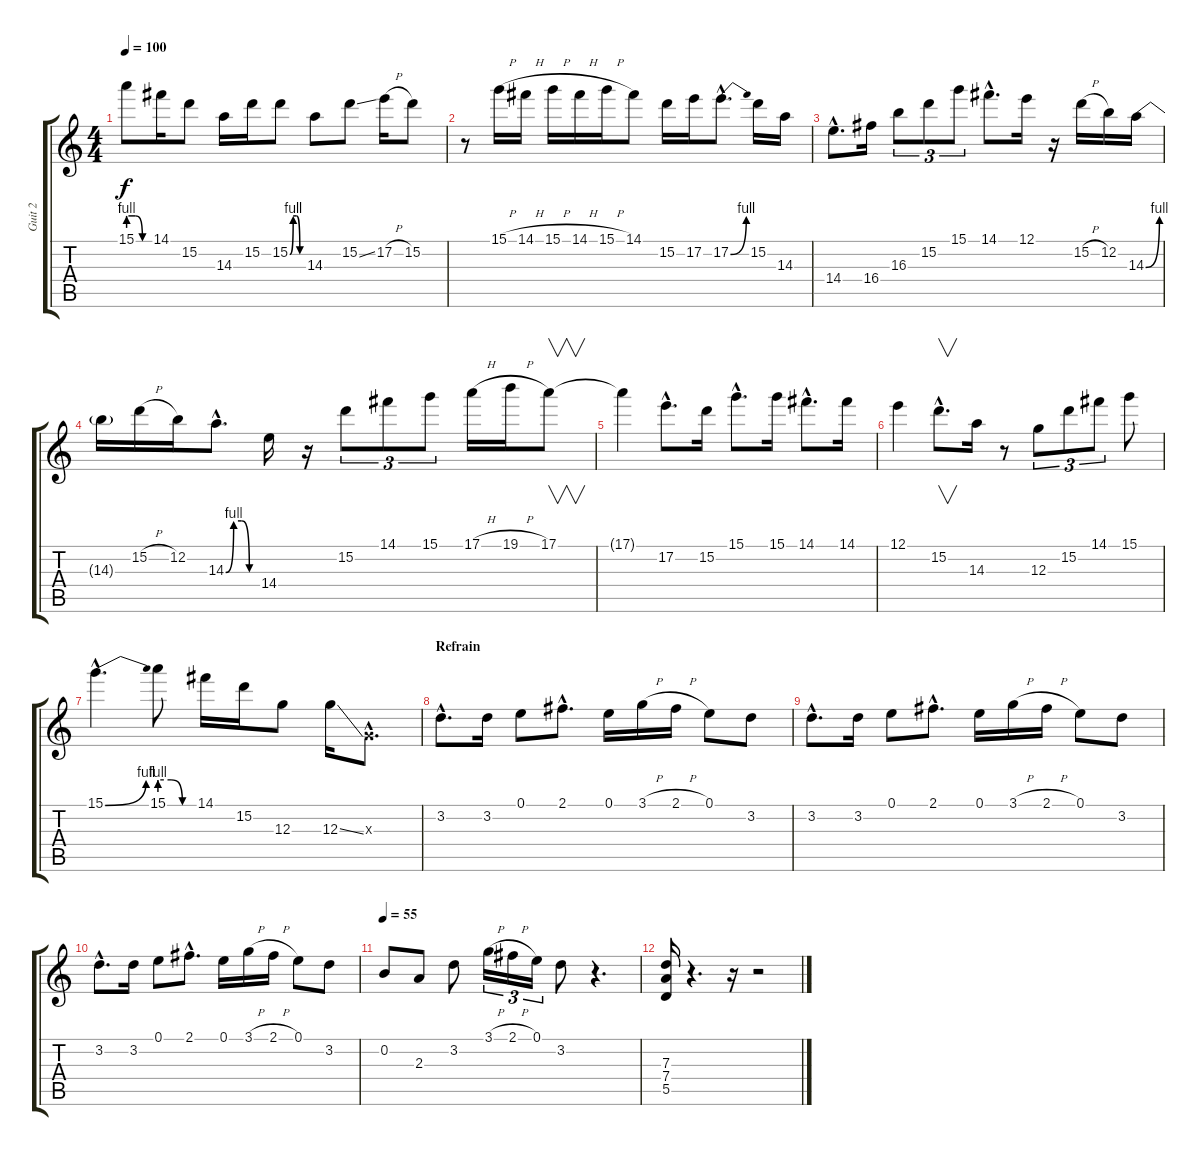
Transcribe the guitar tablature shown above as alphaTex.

\track ("Guit 2" "Guit 2") {instrument overdrivenguitar}
\staff {score tabs}
\tuning (E4 B3 G3 D3 A2 E2) {hide}
\ts (4 4)
\tempo 100
\clef g2
\ks c
15.1{be (custom 0 4 20 4 40 0 60 0)}.8{dy f} 14.1.16 15.2.8 14.3.16 15.2.16 15.2{be (custom 0 0 15 4 30 4 45 0 60 0)}.8 14.3.8 15.2{ss}.8 17.2{h}.16 15.2.8 |
r.8 15.1{h}.16 14.1{h}.16 15.1{h}.16 14.1{h}.16 15.1{h}.16 14.1.8 15.2.16 17.2.16 17.2{be (bend 0 0 60 4) hac}.8{d} 15.2.16 14.3.16 |
14.4{hac}.8{d} 16.4.16 16.3.8{tu (3 2)} 15.2.8{tu (3 2)} 15.1.8{tu (3 2)} 14.1{hac}.8{d} 12.1.16 r.16 15.2{h}.16 12.2.16 14.3{be (bend 0 0 60 4)}.16 |
14.3{t}.16 15.2{h}.16 12.2.16 14.3{be (custom 0 0 15 4 30 4 45 0 60 0) hac}.8{d} 14.4.16 r.16 15.2.8{tu (3 2)} 14.1.8{tu (3 2)} 15.1.8{tu (3 2)} 17.1{h}.16 19.1{h}.16 17.1.8{v} |
17.1{t}.4 17.2{hac}.8{d} 15.2.16 15.1{hac}.8{d} 15.1.16 14.1{hac}.8{d} 14.1.16 |
12.1.4 15.2{hac}.8{v d} 14.3.16 r.8 12.3.8{tu (3 2)} 15.2.8{tu (3 2)} 14.1.8{tu (3 2)} 15.1.8 |
15.1{be (bend 0 0 60 4) hac}.4{d} 15.1{be (custom 0 4 20 4 40 0 60 0)}.8 14.1.16 15.2.16 12.3.8 12.3{ss}.16 0.3{hac x}.8{d} |
\section ("" "Refrain")
3.2{hac}.8{d volume 16} 3.2.16 0.1.8 2.1{hac}.8{d} 0.1.16 3.1{h}.16 2.1{h}.16 0.1.8 3.2.8 |
3.2{hac}.8{d instrument overdrivenguitar} 3.2.16 0.1.8 2.1{hac}.8{d} 0.1.16 3.1{h}.16 2.1{h}.16 0.1.8 3.2.8 |
3.2{hac}.8{d instrument overdrivenguitar} 3.2.16 0.1.8 2.1{hac}.8{d} 0.1.16 3.1{h}.16 2.1{h}.16 0.1.8 3.2.8 |
\tempo 55
0.2.8 2.3.8 3.2.8 3.1{h}.16{tu (3 2)} 2.1{h}.16{tu (3 2)} 0.1.16{tu (3 2)} 3.2.8 r.4{d} |
(7.3 7.4 5.5).16 r.4{d} r.16 r.2
